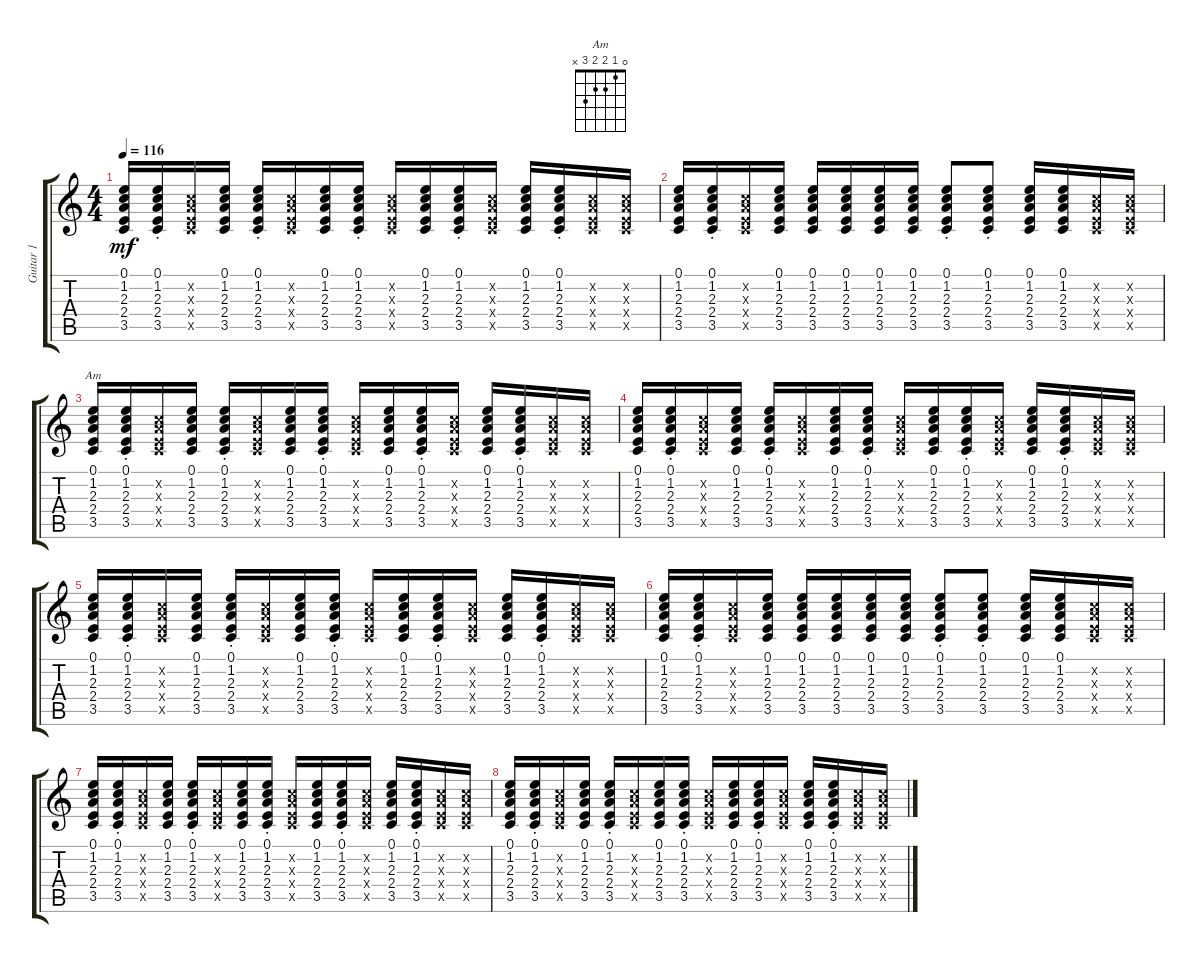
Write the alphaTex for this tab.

\track ("Guitar 1" "Guitar 1") {instrument electricguitarclean}
\staff {score tabs}
\tuning (E4 B3 G3 D3 A2 E2) {hide}
\chord ("Am" 0 1 2 2 3 x)
\ts (4 4)
\tempo 116
\clef g2
\ks c
(0.1 1.2 2.3 2.4 3.5).16{dy mf} (0.1{st} 1.2{st} 2.3{st} 2.4{st} 3.5{st}).16 (1.2{x} 2.3{x} 2.4{x} 3.5{x}).16 (0.1 1.2 2.3 2.4 3.5).16 (0.1{st} 1.2{st} 2.3{st} 2.4{st} 3.5{st}).16 (1.2{x} 2.3{x} 2.4{x} 3.5{x}).16 (0.1 1.2 2.3 2.4 3.5).16 (0.1{st} 1.2{st} 2.3{st} 2.4{st} 3.5{st}).16 (1.2{x} 2.3{x} 2.4{x} 3.5{x}).16 (0.1 1.2 2.3 2.4 3.5).16 (0.1{st} 1.2{st} 2.3{st} 2.4{st} 3.5{st}).16 (1.2{x} 2.3{x} 2.4{x} 3.5{x}).16 (0.1 1.2 2.3 2.4 3.5).16 (0.1{st} 1.2{st} 2.3{st} 2.4{st} 3.5{st}).16 (1.2{x} 2.3{x} 2.4{x} 3.5{x}).16 (1.2{x} 2.3{x} 2.4{x} 3.5{x}).16 |
(0.1 1.2 2.3 2.4 3.5).16 (0.1{st} 1.2{st} 2.3{st} 2.4{st} 3.5{st}).16 (1.2{x} 2.3{x} 2.4{x} 3.5{x}).16 (0.1 1.2 2.3 2.4 3.5).16 (0.1 1.2 2.3 2.4 3.5).16 (0.1 1.2 2.3 2.4 3.5).16 (0.1 1.2 2.3 2.4 3.5).16 (0.1 1.2 2.3 2.4 3.5).16 (0.1{st} 1.2{st} 2.3{st} 2.4{st} 3.5{st}).8 (0.1{st} 1.2{st} 2.3{st} 2.4{st} 3.5{st}).8 (0.1 1.2 2.3 2.4 3.5).16 (0.1 1.2 2.3 2.4 3.5).16 (1.2{x} 2.3{x} 2.4{x} 3.5{x}).16 (1.2{x} 2.3{x} 2.4{x} 3.5{x}).16 |
(0.1 1.2 2.3 2.4 3.5).16{ch "Am"} (0.1{st} 1.2{st} 2.3{st} 2.4{st} 3.5{st}).16 (1.2{x} 2.3{x} 2.4{x} 3.5{x}).16 (0.1 1.2 2.3 2.4 3.5).16 (0.1{st} 1.2{st} 2.3{st} 2.4{st} 3.5{st}).16 (1.2{x} 2.3{x} 2.4{x} 3.5{x}).16 (0.1 1.2 2.3 2.4 3.5).16 (0.1{st} 1.2{st} 2.3{st} 2.4{st} 3.5{st}).16 (1.2{x} 2.3{x} 2.4{x} 3.5{x}).16 (0.1 1.2 2.3 2.4 3.5).16 (0.1{st} 1.2{st} 2.3{st} 2.4{st} 3.5{st}).16 (1.2{x} 2.3{x} 2.4{x} 3.5{x}).16 (0.1 1.2 2.3 2.4 3.5).16 (0.1{st} 1.2{st} 2.3{st} 2.4{st} 3.5{st}).16 (1.2{x} 2.3{x} 2.4{x} 3.5{x}).16 (1.2{x} 2.3{x} 2.4{x} 3.5{x}).16 |
(0.1 1.2 2.3 2.4 3.5).16 (0.1{st} 1.2{st} 2.3{st} 2.4{st} 3.5{st}).16 (1.2{x} 2.3{x} 2.4{x} 3.5{x}).16 (0.1 1.2 2.3 2.4 3.5).16 (0.1{st} 1.2{st} 2.3{st} 2.4{st} 3.5{st}).16 (1.2{x} 2.3{x} 2.4{x} 3.5{x}).16 (0.1 1.2 2.3 2.4 3.5).16 (0.1{st} 1.2{st} 2.3{st} 2.4{st} 3.5{st}).16 (1.2{x} 2.3{x} 2.4{x} 3.5{x}).16 (0.1 1.2 2.3 2.4 3.5).16 (0.1{st} 1.2{st} 2.3{st} 2.4{st} 3.5{st}).16 (1.2{x} 2.3{x} 2.4{x} 3.5{x}).16 (0.1 1.2 2.3 2.4 3.5).16 (0.1{st} 1.2{st} 2.3{st} 2.4{st} 3.5{st}).16 (1.2{x} 2.3{x} 2.4{x} 3.5{x}).16 (1.2{x} 2.3{x} 2.4{x} 3.5{x}).16 |
(0.1 1.2 2.3 2.4 3.5).16 (0.1{st} 1.2{st} 2.3{st} 2.4{st} 3.5{st}).16 (1.2{x} 2.3{x} 2.4{x} 3.5{x}).16 (0.1 1.2 2.3 2.4 3.5).16 (0.1{st} 1.2{st} 2.3{st} 2.4{st} 3.5{st}).16 (1.2{x} 2.3{x} 2.4{x} 3.5{x}).16 (0.1 1.2 2.3 2.4 3.5).16 (0.1{st} 1.2{st} 2.3{st} 2.4{st} 3.5{st}).16 (1.2{x} 2.3{x} 2.4{x} 3.5{x}).16 (0.1 1.2 2.3 2.4 3.5).16 (0.1{st} 1.2{st} 2.3{st} 2.4{st} 3.5{st}).16 (1.2{x} 2.3{x} 2.4{x} 3.5{x}).16 (0.1 1.2 2.3 2.4 3.5).16 (0.1{st} 1.2{st} 2.3{st} 2.4{st} 3.5{st}).16 (1.2{x} 2.3{x} 2.4{x} 3.5{x}).16 (1.2{x} 2.3{x} 2.4{x} 3.5{x}).16 |
(0.1 1.2 2.3 2.4 3.5).16 (0.1{st} 1.2{st} 2.3{st} 2.4{st} 3.5{st}).16 (1.2{x} 2.3{x} 2.4{x} 3.5{x}).16 (0.1 1.2 2.3 2.4 3.5).16 (0.1 1.2 2.3 2.4 3.5).16 (0.1 1.2 2.3 2.4 3.5).16 (0.1 1.2 2.3 2.4 3.5).16 (0.1 1.2 2.3 2.4 3.5).16 (0.1{st} 1.2{st} 2.3{st} 2.4{st} 3.5{st}).8 (0.1{st} 1.2{st} 2.3{st} 2.4{st} 3.5{st}).8 (0.1 1.2 2.3 2.4 3.5).16 (0.1 1.2 2.3 2.4 3.5).16 (1.2{x} 2.3{x} 2.4{x} 3.5{x}).16 (1.2{x} 2.3{x} 2.4{x} 3.5{x}).16 |
(0.1 1.2 2.3 2.4 3.5).16 (0.1{st} 1.2{st} 2.3{st} 2.4{st} 3.5{st}).16 (1.2{x} 2.3{x} 2.4{x} 3.5{x}).16 (0.1 1.2 2.3 2.4 3.5).16 (0.1{st} 1.2{st} 2.3{st} 2.4{st} 3.5{st}).16 (1.2{x} 2.3{x} 2.4{x} 3.5{x}).16 (0.1 1.2 2.3 2.4 3.5).16 (0.1{st} 1.2{st} 2.3{st} 2.4{st} 3.5{st}).16 (1.2{x} 2.3{x} 2.4{x} 3.5{x}).16 (0.1 1.2 2.3 2.4 3.5).16 (0.1{st} 1.2{st} 2.3{st} 2.4{st} 3.5{st}).16 (1.2{x} 2.3{x} 2.4{x} 3.5{x}).16 (0.1 1.2 2.3 2.4 3.5).16 (0.1{st} 1.2{st} 2.3{st} 2.4{st} 3.5{st}).16 (1.2{x} 2.3{x} 2.4{x} 3.5{x}).16 (1.2{x} 2.3{x} 2.4{x} 3.5{x}).16 |
(0.1 1.2 2.3 2.4 3.5).16 (0.1{st} 1.2{st} 2.3{st} 2.4{st} 3.5{st}).16 (1.2{x} 2.3{x} 2.4{x} 3.5{x}).16 (0.1 1.2 2.3 2.4 3.5).16 (0.1{st} 1.2{st} 2.3{st} 2.4{st} 3.5{st}).16 (1.2{x} 2.3{x} 2.4{x} 3.5{x}).16 (0.1 1.2 2.3 2.4 3.5).16 (0.1{st} 1.2{st} 2.3{st} 2.4{st} 3.5{st}).16 (1.2{x} 2.3{x} 2.4{x} 3.5{x}).16 (0.1 1.2 2.3 2.4 3.5).16 (0.1{st} 1.2{st} 2.3{st} 2.4{st} 3.5{st}).16 (1.2{x} 2.3{x} 2.4{x} 3.5{x}).16 (0.1 1.2 2.3 2.4 3.5).16 (0.1{st} 1.2{st} 2.3{st} 2.4{st} 3.5{st}).16 (1.2{x} 2.3{x} 2.4{x} 3.5{x}).16 (1.2{x} 2.3{x} 2.4{x} 3.5{x}).16
